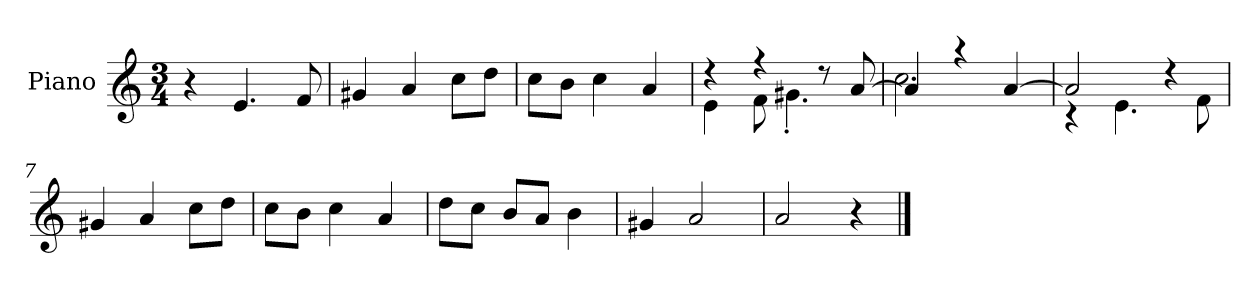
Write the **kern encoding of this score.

**kern
*part1
*staff1
*I"Piano
*I'P-no
*clefG2
*k[]
*M3/4
*MM178
=1
4r
4.e/
8f/
=2
4g#X/
4a/
8cc\L
8dd\J
=3
8cc\L
8b\J
4cc\
4a/
=4
*^
4r	4e\
4r	8f\
.	4.g#X'\
8r	.
[8a/	.
=5	=5
4a/]	2.cc\
4r	.
[4a/	.
=6	=6
2a/]	4r
.	4.e\
4r	.
.	8f\
*v	*v
=7
4g#X/
4a/
8cc\L
8dd\J
=8
8cc\L
8b\J
4cc\
4a/
!!LO:LB:g=z
=9
8dd\L
8cc\J
8b/L
8a/J
4b\
=10
4g#X/
2a/
=11
2a/
4r
==
*-
